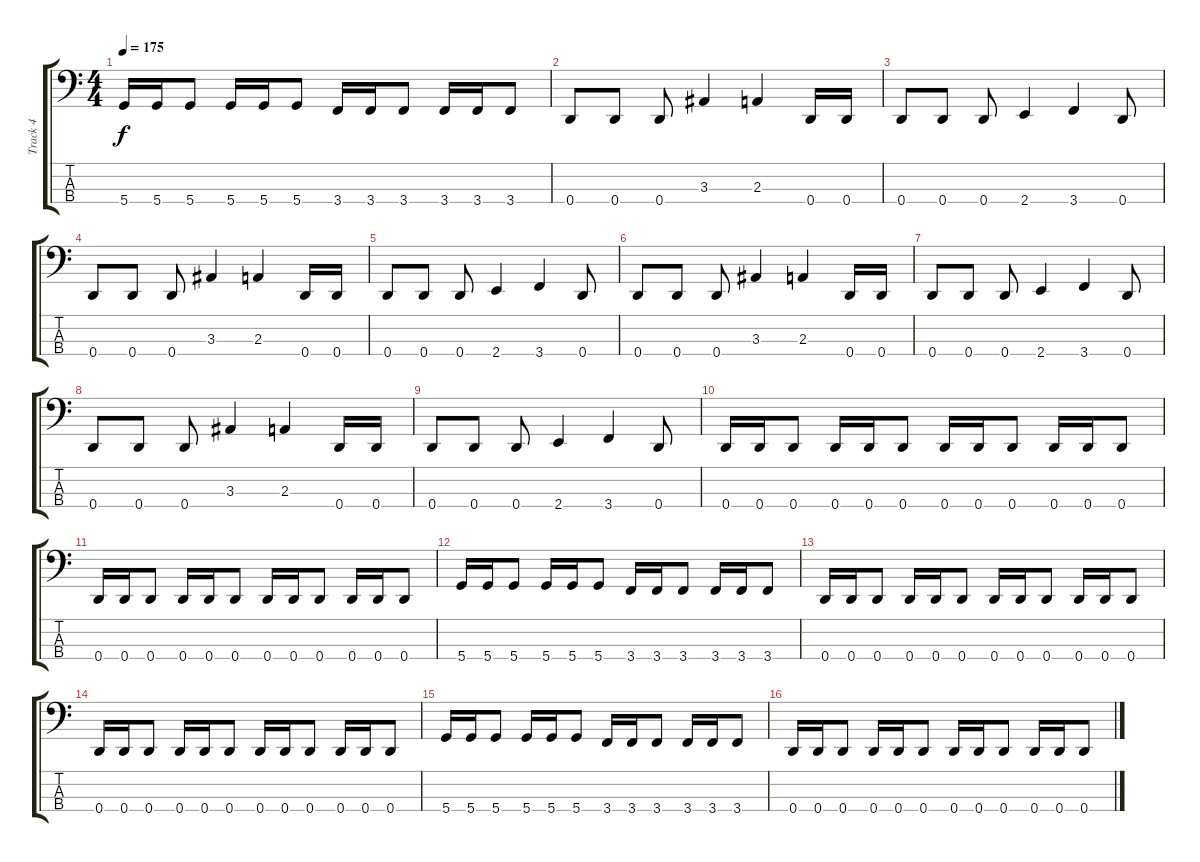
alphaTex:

\track ("Track 4" "Track 4") {instrument electricbasspick}
\staff {score tabs}
\tuning (F2 C2 G1 D1) {hide}
\ts (4 4)
\tempo 175
\clef f4
\ks c
5.4.16{dy f} 5.4.16 5.4.8 5.4.16 5.4.16 5.4.8 3.4.16 3.4.16 3.4.8 3.4.16 3.4.16 3.4.8 |
0.4.8 0.4.8 0.4.8 3.3.4 2.3.4 0.4.16 0.4.16 |
0.4.8 0.4.8 0.4.8 2.4.4 3.4.4 0.4.8 |
0.4.8 0.4.8 0.4.8 3.3.4 2.3.4 0.4.16 0.4.16 |
0.4.8 0.4.8 0.4.8 2.4.4 3.4.4 0.4.8 |
0.4.8 0.4.8 0.4.8 3.3.4 2.3.4 0.4.16 0.4.16 |
0.4.8 0.4.8 0.4.8 2.4.4 3.4.4 0.4.8 |
0.4.8 0.4.8 0.4.8 3.3.4 2.3.4 0.4.16 0.4.16 |
0.4.8 0.4.8 0.4.8 2.4.4 3.4.4 0.4.8 |
0.4.16 0.4.16 0.4.8 0.4.16 0.4.16 0.4.8 0.4.16 0.4.16 0.4.8 0.4.16 0.4.16 0.4.8 |
0.4.16 0.4.16 0.4.8 0.4.16 0.4.16 0.4.8 0.4.16 0.4.16 0.4.8 0.4.16 0.4.16 0.4.8 |
5.4.16 5.4.16 5.4.8 5.4.16 5.4.16 5.4.8 3.4.16 3.4.16 3.4.8 3.4.16 3.4.16 3.4.8 |
0.4.16 0.4.16 0.4.8 0.4.16 0.4.16 0.4.8 0.4.16 0.4.16 0.4.8 0.4.16 0.4.16 0.4.8 |
0.4.16 0.4.16 0.4.8 0.4.16 0.4.16 0.4.8 0.4.16 0.4.16 0.4.8 0.4.16 0.4.16 0.4.8 |
5.4.16 5.4.16 5.4.8 5.4.16 5.4.16 5.4.8 3.4.16 3.4.16 3.4.8 3.4.16 3.4.16 3.4.8 |
0.4.16 0.4.16 0.4.8 0.4.16 0.4.16 0.4.8 0.4.16 0.4.16 0.4.8 0.4.16 0.4.16 0.4.8
